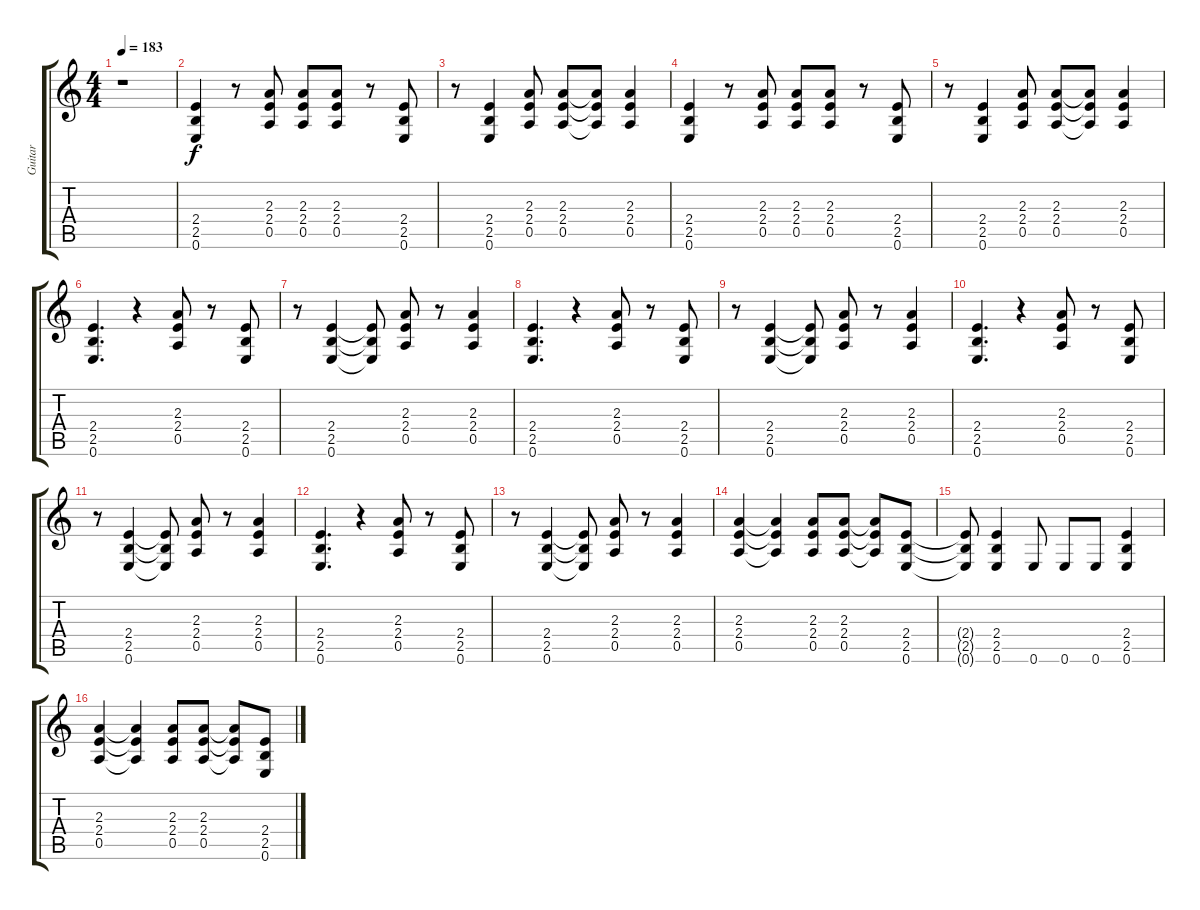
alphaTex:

\track ("Guitar" "Guitar") {instrument overdrivenguitar}
\staff {score tabs}
\tuning (E4 B3 G3 D3 A2 E2) {hide}
\ts (4 4)
\tempo 183
\clef g2
\ks c
r.1{dy f instrument overdrivenguitar} |
(2.4 2.5 0.6).4 r.8 (2.3 2.4 0.5).8 (2.3 2.4 0.5).8 (2.3 2.4 0.5).8 r.8 (2.4 2.5 0.6).8 |
r.8 (2.4 2.5 0.6).4 (2.3 2.4 0.5).8 (2.3 2.4 0.5).8 (2.3{t} 2.4{t} 0.5{t}).8 (2.3 2.4 0.5).4 |
(2.4 2.5 0.6).4 r.8 (2.3 2.4 0.5).8 (2.3 2.4 0.5).8 (2.3 2.4 0.5).8 r.8 (2.4 2.5 0.6).8 |
r.8 (2.4 2.5 0.6).4 (2.3 2.4 0.5).8 (2.3 2.4 0.5).8 (2.3{t} 2.4{t} 0.5{t}).8 (2.3 2.4 0.5).4 |
(2.4 2.5 0.6).4{d} r.4 (2.3 2.4 0.5).8 r.8 (2.4 2.5 0.6).8 |
r.8 (2.4 2.5 0.6).4 (2.4{t} 2.5{t} 0.6{t}).8 (2.3 2.4 0.5).8 r.8 (2.3 2.4 0.5).4 |
(2.4 2.5 0.6).4{d} r.4 (2.3 2.4 0.5).8 r.8 (2.4 2.5 0.6).8 |
r.8 (2.4 2.5 0.6).4 (2.4{t} 2.5{t} 0.6{t}).8 (2.3 2.4 0.5).8 r.8 (2.3 2.4 0.5).4 |
(2.4 2.5 0.6).4{d} r.4 (2.3 2.4 0.5).8 r.8 (2.4 2.5 0.6).8 |
r.8 (2.4 2.5 0.6).4 (2.4{t} 2.5{t} 0.6{t}).8 (2.3 2.4 0.5).8 r.8 (2.3 2.4 0.5).4 |
(2.4 2.5 0.6).4{d} r.4 (2.3 2.4 0.5).8 r.8 (2.4 2.5 0.6).8 |
r.8 (2.4 2.5 0.6).4 (2.4{t} 2.5{t} 0.6{t}).8 (2.3 2.4 0.5).8 r.8 (2.3 2.4 0.5).4 |
(2.3 2.4 0.5).4 (2.3{t} 2.4{t} 0.5{t}).4 (2.3 2.4 0.5).8 (2.3 2.4 0.5).8 (2.3{t} 2.4{t} 0.5{t}).8 (2.4 2.5 0.6).8 |
(2.4{t} 2.5{t} 0.6{t}).8 (2.4 2.5 0.6).4 0.6.8 0.6.8 0.6.8 (2.4 2.5 0.6).4 |
(2.3 2.4 0.5).4 (2.3{t} 2.4{t} 0.5{t}).4 (2.3 2.4 0.5).8 (2.3 2.4 0.5).8 (2.3{t} 2.4{t} 0.5{t}).8 (2.4 2.5 0.6).8
